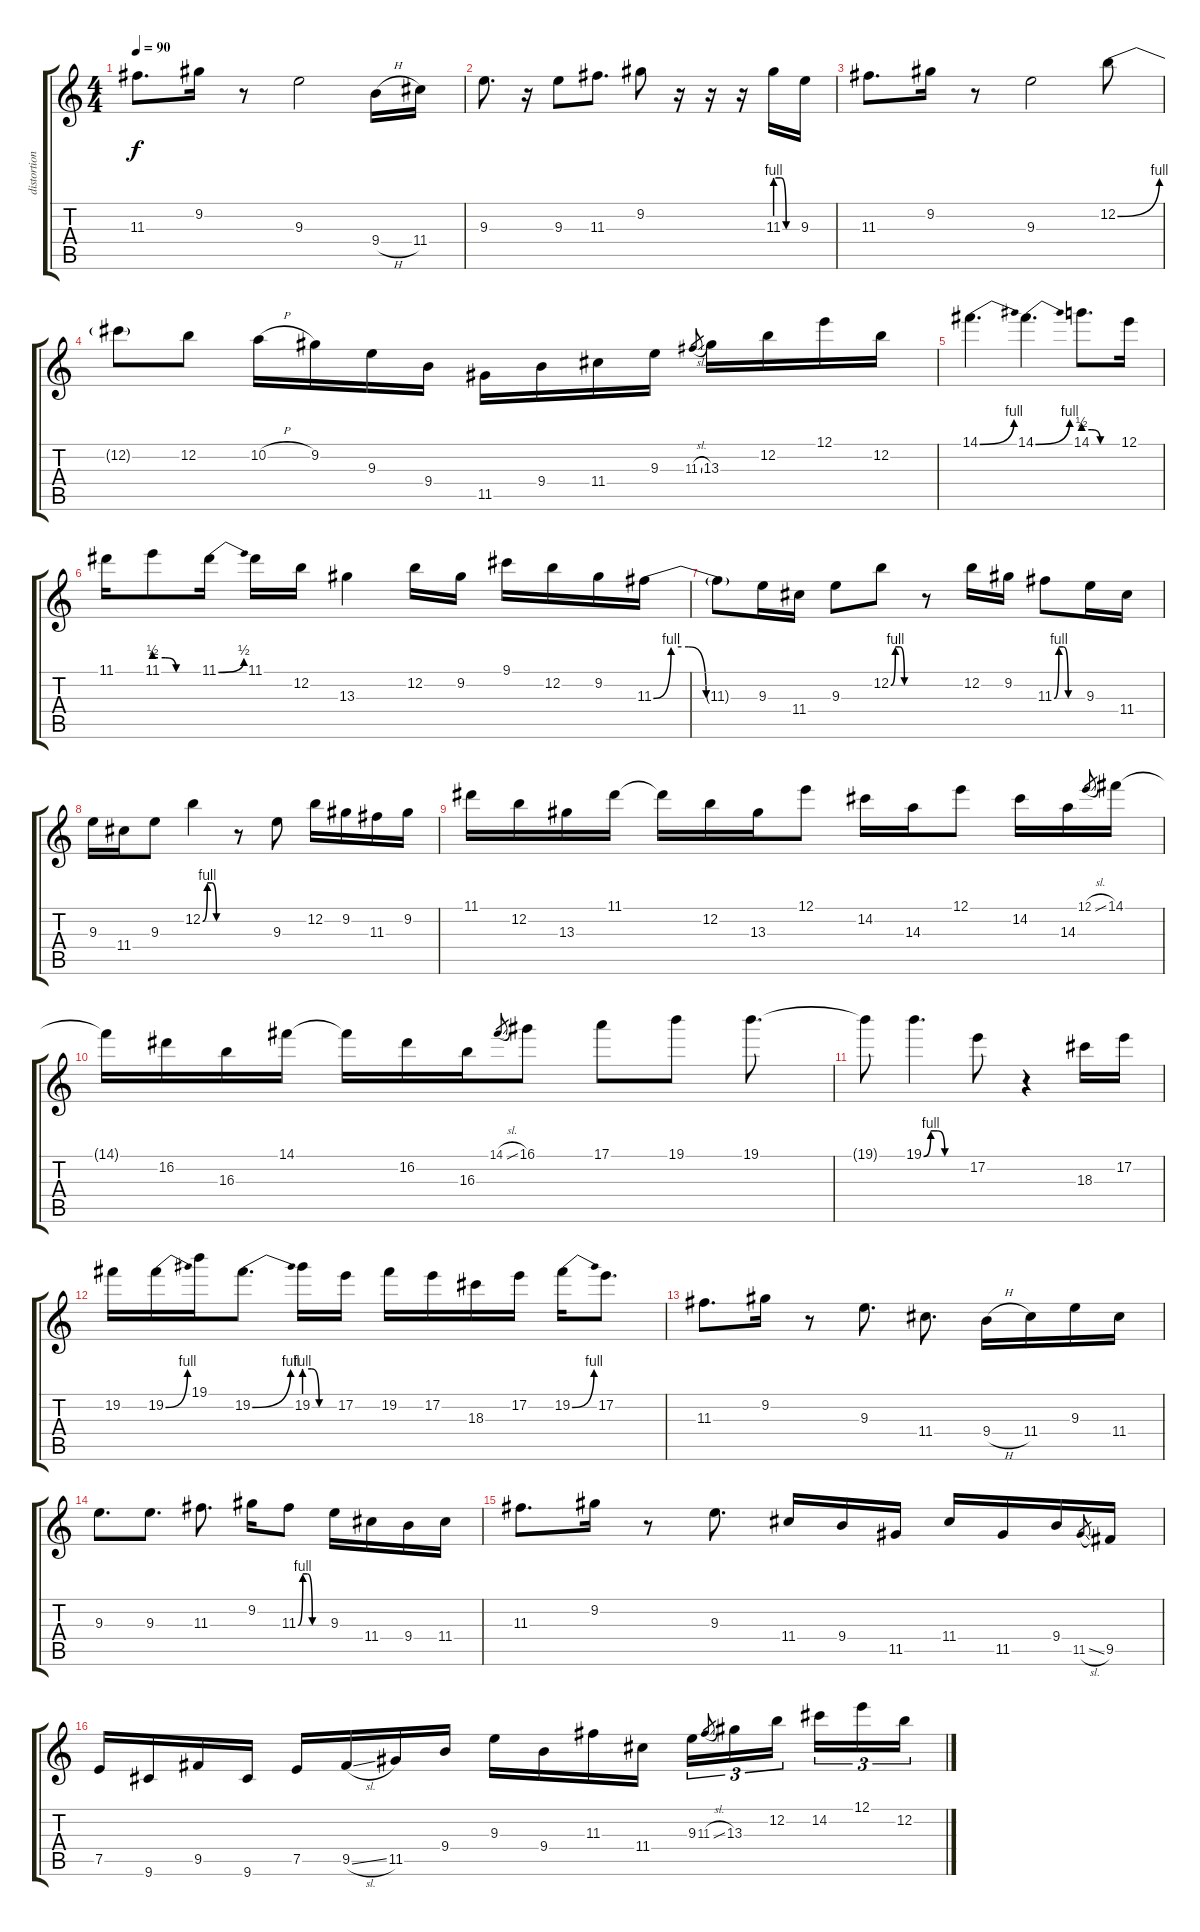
\track ("distortion guitar" "distortion") {instrument overdrivenguitar}
\staff {score tabs}
\tuning (E4 B3 G3 D3 A2 E2) {hide}
\ts (4 4)
\tempo 90
\clef g2
\ks c
11.3.8{d dy f} 9.2.16 r.8 9.3.2 9.4{h}.16 11.4.16 |
9.3.8{d} r.16 9.3.8 11.3.8{d} 9.2.8 r.16 r.16 r.16 11.3{be (custom 0 4 15 4 30 0 60 0)}.16 9.3.16 |
11.3.8{d} 9.2.16 r.8 9.3.2 12.2{be (bend 0 0 60 4)}.8 |
12.2{t}.8 12.2.8 10.2{h}.16 9.2.16 9.3.16 9.4.16 11.5.16 9.4.16 11.4.16 9.3.16 11.3{sl}.8{gr} 13.3.16 12.2.16 12.1.16 12.2.16 |
14.1{be (bend 0 0 60 4)}.4{d} 14.1{be (bend 0 0 60 4)}.4{d} 14.1{be (custom 0 2 15 2 30 0 60 0)}.8{d} 12.1.16 |
11.1.16 11.1{be (custom 0 2 15 2 30 0 60 0)}.8 11.1{be (bend 0 0 60 2)}.16 11.1.16 12.2.16 13.3.4 12.2.16 9.2.16 9.1.16 12.2.16 9.2.16 11.3{be (custom 0 0 10 4 20 4 30 0 60 0)}.16 |
11.3{t}.8 9.3.16 11.4.16 9.3.8 12.2{be (custom 0 0 10 4 20 4 30 0 60 0)}.8 r.8 12.2.16 9.2.16 11.3{be (custom 0 0 10 4 20 4 30 0 60 0)}.8 9.3.16 11.4.16 |
9.3.16 11.4.16 9.3.8 12.2{be (custom 0 0 10 4 20 4 30 0 60 0)}.4 r.8 9.3.8 12.2.16 9.2.16 11.3.16 9.2.16 |
11.1.16 12.2.16 13.3.16 11.1.16 11.1{t}.16 12.2.16 13.3.16 12.1.8 14.2.16 14.3.16 12.1.8 14.2.16 14.3.16 12.1{sl}.8{gr} 14.1.16 |
14.1{t}.16 16.2.16 16.3.16 14.1.16 14.1{t}.16 16.2.16 16.3.16 14.1{sl}.8{gr} 16.1.8 17.1.8 19.1.8 19.1.8{d} |
19.1{t}.8 19.1{be (custom 0 0 10 4 20 4 30 0 60 0)}.4{d} 17.2.8 r.4 18.3.16 17.2.16 |
19.2.16 19.2{be (bend 0 0 60 4)}.16 19.1.16 19.2{be (bend 0 0 60 4)}.8{d} 19.2{be (custom 0 4 15 4 30 0 60 0)}.16 17.2.16 19.2.16 17.2.16 18.3.16 17.2.16 19.2{be (bend 0 0 60 4)}.16 17.2.8{d} |
11.3.8{d} 9.2.16 r.8 9.3.8{d} 11.4.8{d} 9.4{h}.16 11.4.16 9.3.16 11.4.16 |
9.3.8{d} 9.3.8{d} 11.3.8{d} 9.2.16 11.3{be (custom 0 0 10 4 20 4 30 0 60 0)}.8 9.3.16 11.4.16 9.4.16 11.4.16 |
11.3.8{d} 9.2.16 r.8 9.3.8{d} 11.4.16 9.4.16 11.5.16 11.4.16 11.5.16 9.4.16 11.5{sl}.8{gr} 9.5.16 |
7.5.16 9.6.16 9.5.16 9.6.16 7.5.16 9.5{sl}.16 11.5.16 9.4.16 9.3.16 9.4.16 11.3.16 11.4.16 9.3.16{tu (3 2)} 11.3{sl}.8{gr} 13.3.16{tu (3 2)} 12.2.16{tu (3 2) beam splitsecondary} 14.2.16{tu (3 2)} 12.1.16{tu (3 2)} 12.2.16{tu (3 2)}
